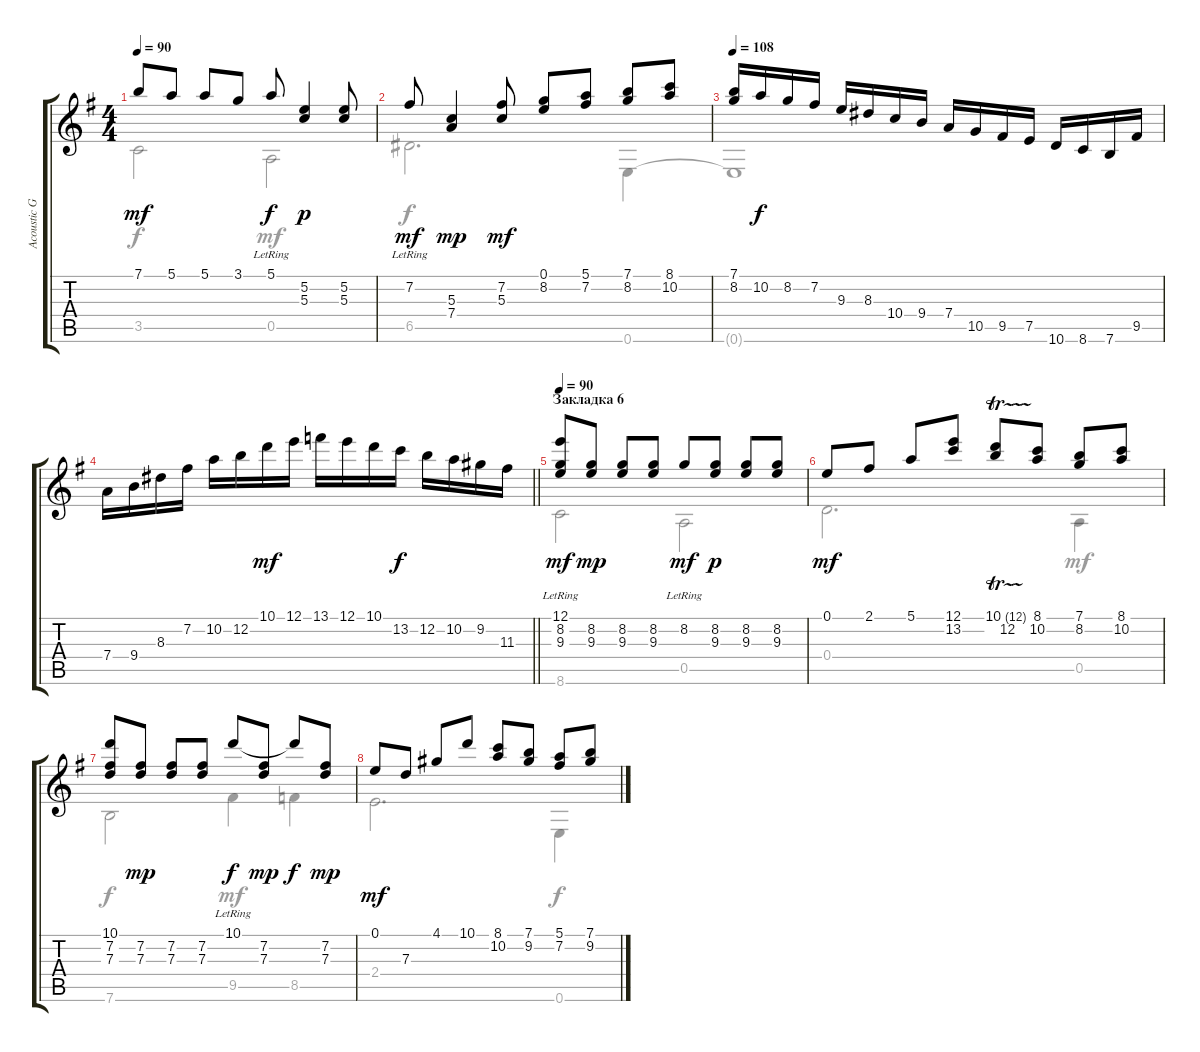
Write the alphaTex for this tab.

\track ("Acoustic Guitar (steel" "Acoustic G") {instrument acousticguitarsteel}
\staff {score tabs}
\tuning (E4 B3 G3 D3 A2 E2) {hide}
\voice
\ts (4 4)
\tempo 90
\clef g2
\ks eminor
7.1.8{dy mf} 5.1.8 5.1.8 3.1.8 5.1{lr}.8{dy f} (5.2 5.3).4{dy p} (5.2 5.3).8 |
7.2{lr}.8{dy mf} (5.3 7.4).4{dy mp} (7.2 5.3).8{dy mf} (0.1 8.2).8 (5.1 7.2).8 (7.1 8.2).8 (8.1 10.2).8 |
\tempo 108
(7.1 8.2).16 10.2.16{dy f} 8.2.16 7.2.16 9.3.16 8.3.16 10.4.16 9.4.16 7.4.16 10.5.16 9.5.16 7.5.16 10.6.16 8.6.16 7.6.16 9.5.16 |
\barLineRight lightlight
7.4.16 9.4.16 8.3.16 7.2.16 10.2.16 12.2.16 10.1.16{dy mf} 12.1.16 13.1.16 12.1.16 10.1.16 13.2.16{dy f} 12.2.16 10.2.16 9.2.16 11.3.16 |
\section ("" "Закладка 6")
\tempo 90
(12.1{lr} 8.2 9.3).8{dy mf} (8.2 9.3).8{dy mp} (8.2 9.3).8 (8.2 9.3).8 8.2{lr}.8{dy mf} (8.2 9.3).8{dy p} (8.2 9.3).8 (8.2 9.3).8 |
0.1.8{dy mf} 2.1.8 5.1.8 (12.1 13.2).8 (10.1{tr (12 16)} 12.2).8 (8.1 10.2).8 (7.1 8.2).8 (8.1 10.2).8 |
(10.1 7.2 7.3).8 (7.2 7.3).8{dy mp} (7.2 7.3).8 (7.2 7.3).8 10.1{lr}.8{dy f} (7.2 7.3).8{dy mp} 10.1{t}.8{dy f} (7.2 7.3).8{dy mp} |
0.1.8{dy mf} 7.3.8 4.1.8 10.1.8 (8.1 10.2).8 (7.1 9.2).8 (5.1 7.2).8 (7.1 9.2).8
\voice
\clef g2
\ottava regular
\simile none
\ks eminor
3.5.2{dy f} 0.5.2{dy mf} |
6.5.2{d dy f} 0.6.4 |
0.6{t}.1 |
\barLineRight lightlight
|
8.6.2 0.5.2 |
0.4.2{d} 0.5.4{dy mf} |
7.6.2{dy f} 9.5.4{dy mf} 8.5.4 |
2.4.2{d} 0.6.4{dy f}
